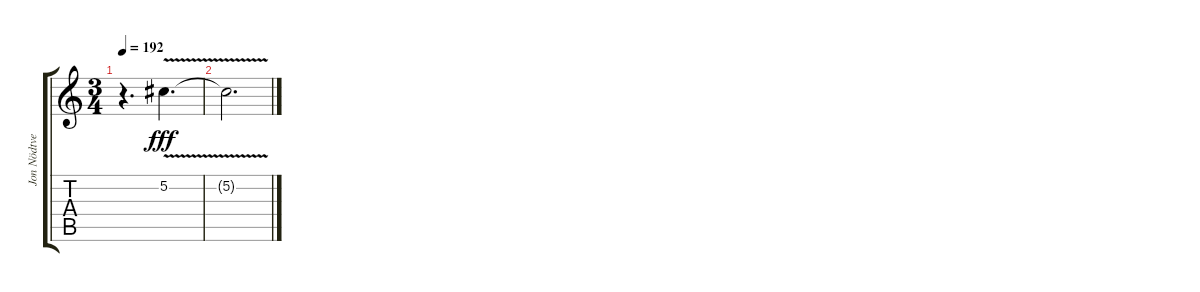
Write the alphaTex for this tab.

\track ("Jon Nödtveidt" "Jon Nödtve") {instrument distortionguitar}
\staff {score tabs}
\tuning (Db4 Ab3 E3 B2 Gb2 Db2) {hide}
\ts (3 4)
\tempo 192
\clef g2
\ks c
r.4{d dy fff} 5.2{v}.4{d} |
5.2{v t}.2{d}
